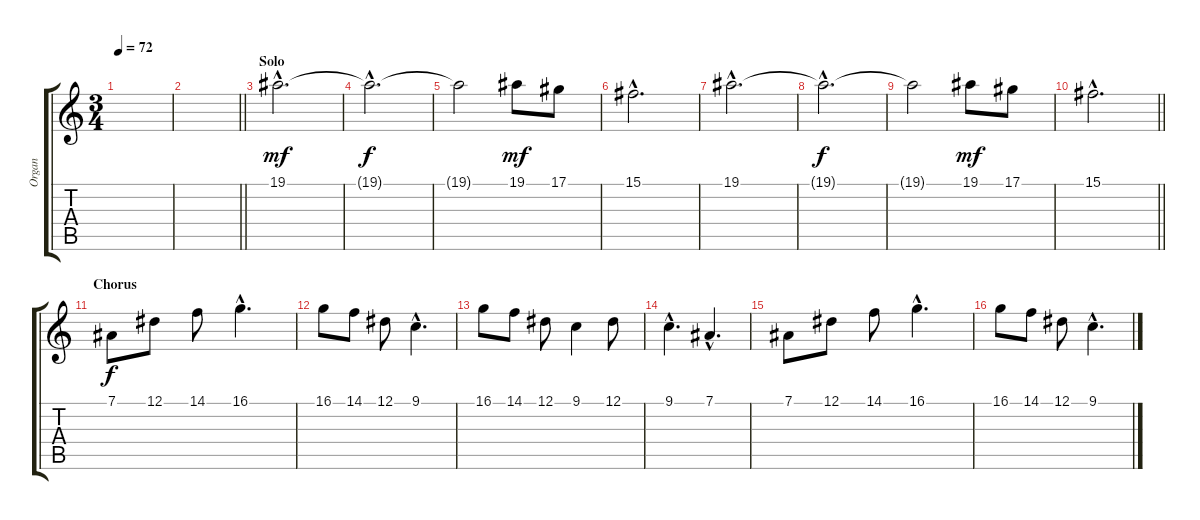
\track ("Organ" "Organ") {instrument churchorgan}
\staff {score tabs}
\tuning (Eb4 Bb3 Gb3 Db3 Ab2 Eb2) {hide}
\ts (3 4)
\tempo 72
\clef g2
\ks c
|
\barLineRight lightlight
|
\section ("" "Solo")
19.1{hac}.2{d dy mf} |
19.1{hac t}.2{d dy f} |
19.1{t}.2 19.1.8{dy mf} 17.1.8 |
15.1{hac}.2{d} |
19.1{hac}.2{d} |
19.1{hac t}.2{d dy f} |
19.1{t}.2 19.1.8{dy mf} 17.1.8 |
\barLineRight lightlight
15.1{hac}.2{d} |
\section ("" "Chorus")
7.1.8{dy f} 12.1.8 14.1.8 16.1{hac}.4{d} |
16.1.8 14.1.8 12.1.8 9.1{hac}.4{d} |
16.1.8 14.1.8 12.1.8 9.1.4 12.1.8 |
9.1{hac}.4{d} 7.1{hac}.4{d} |
7.1.8 12.1.8 14.1.8 16.1{hac}.4{d} |
16.1.8 14.1.8 12.1.8 9.1{hac}.4{d}
